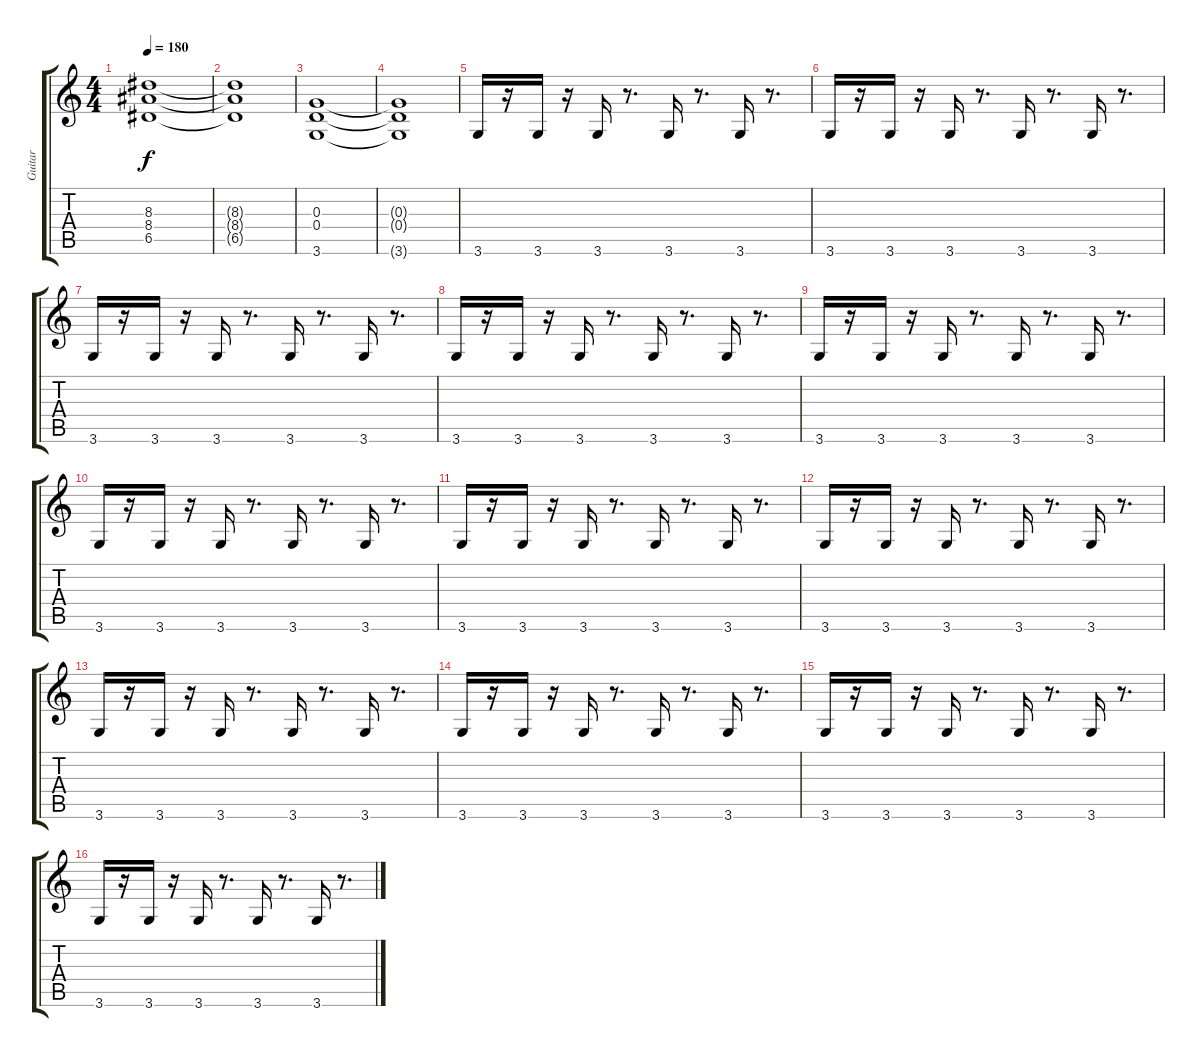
\track ("Guitar" "Guitar") {instrument overdrivenguitar}
\staff {score tabs}
\tuning (E4 B3 G3 D3 A2 E2) {hide}
\ts (4 4)
\tempo 180
\clef g2
\ks c
(8.3 8.4 6.5).1{dy f} |
(8.3{t} 8.4{t} 6.5{t}).1 |
(0.3 0.4 3.6).1 |
(0.3{t} 0.4{t} 3.6{t}).1 |
3.6.16 r.16 3.6.16 r.16 3.6.16 r.8{d} 3.6.16 r.8{d} 3.6.16 r.8{d} |
3.6.16 r.16 3.6.16 r.16 3.6.16 r.8{d} 3.6.16 r.8{d} 3.6.16 r.8{d} |
3.6.16 r.16 3.6.16 r.16 3.6.16 r.8{d} 3.6.16 r.8{d} 3.6.16 r.8{d} |
3.6.16 r.16 3.6.16 r.16 3.6.16 r.8{d} 3.6.16 r.8{d} 3.6.16 r.8{d} |
3.6.16 r.16 3.6.16 r.16 3.6.16 r.8{d} 3.6.16 r.8{d} 3.6.16 r.8{d} |
3.6.16 r.16 3.6.16 r.16 3.6.16 r.8{d} 3.6.16 r.8{d} 3.6.16 r.8{d} |
3.6.16 r.16 3.6.16 r.16 3.6.16 r.8{d} 3.6.16 r.8{d} 3.6.16 r.8{d} |
3.6.16 r.16 3.6.16 r.16 3.6.16 r.8{d} 3.6.16 r.8{d} 3.6.16 r.8{d} |
3.6.16 r.16 3.6.16 r.16 3.6.16 r.8{d} 3.6.16 r.8{d} 3.6.16 r.8{d} |
3.6.16 r.16 3.6.16 r.16 3.6.16 r.8{d} 3.6.16 r.8{d} 3.6.16 r.8{d} |
3.6.16 r.16 3.6.16 r.16 3.6.16 r.8{d} 3.6.16 r.8{d} 3.6.16 r.8{d} |
3.6.16 r.16 3.6.16 r.16 3.6.16 r.8{d} 3.6.16 r.8{d} 3.6.16 r.8{d}
